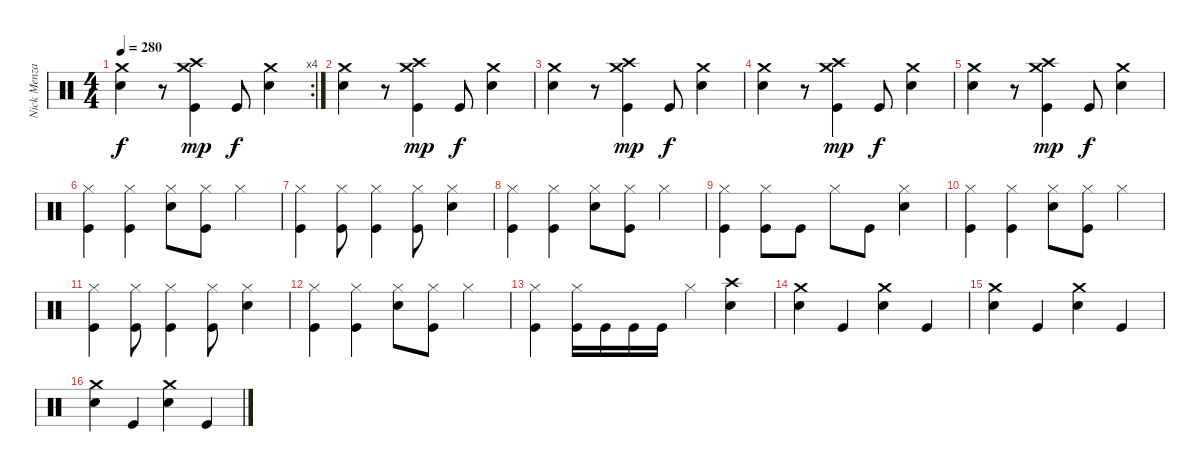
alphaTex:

\track ("Nick Menza" "Nick Menza") {instrument percussion}
\staff {score}
\articulation defaults
\rc 4
\ts (4 4)
\tempo 280
\clef neutral
\ks c
("Crash medium (hit)" "Snare (hit) 2").4{dy f} r.8 ("Crash high (hit)" "Crash medium (hit)" "Kick (hit)").4{dy mp} "Kick (hit)".8{dy f} ("Crash medium (hit)" "Snare (hit) 2").4 |
("Crash medium (hit)" "Snare (hit) 2").4 r.8 ("Crash high (hit)" "Crash medium (hit)" "Kick (hit)").4{dy mp} "Kick (hit)".8{dy f} ("Crash medium (hit)" "Snare (hit) 2").4 |
("Crash medium (hit)" "Snare (hit) 2").4 r.8 ("Crash high (hit)" "Crash medium (hit)" "Kick (hit)").4{dy mp} "Kick (hit)".8{dy f} ("Crash medium (hit)" "Snare (hit) 2").4 |
("Crash medium (hit)" "Snare (hit) 2").4 r.8 ("Crash high (hit)" "Crash medium (hit)" "Kick (hit)").4{dy mp} "Kick (hit)".8{dy f} ("Crash medium (hit)" "Snare (hit) 2").4 |
("Crash medium (hit)" "Snare (hit) 2").4 r.8 ("Crash high (hit)" "Crash medium (hit)" "Kick (hit)").4{dy mp} "Kick (hit)".8{dy f} ("Crash medium (hit)" "Snare (hit) 2").4 |
("Hi-Hat (closed)" "Kick (hit)").4 ("Hi-Hat (closed)" "Kick (hit)").4 ("Hi-Hat (closed)" "Snare (hit) 2").8 ("Hi-Hat (closed)" "Kick (hit)").8 "Hi-Hat (closed)".4 |
("Hi-Hat (closed)" "Kick (hit)").4 ("Hi-Hat (closed)" "Kick (hit)").8 ("Hi-Hat (closed)" "Kick (hit)").4 ("Hi-Hat (closed)" "Kick (hit)").8 ("Hi-Hat (closed)" "Snare (hit) 2").4 |
("Hi-Hat (closed)" "Kick (hit)").4 ("Hi-Hat (closed)" "Kick (hit)").4 ("Hi-Hat (closed)" "Snare (hit) 2").8 ("Hi-Hat (closed)" "Kick (hit)").8 "Hi-Hat (closed)".4 |
("Hi-Hat (closed)" "Kick (hit)").4 ("Hi-Hat (closed)" "Kick (hit)").8 "Kick (hit)".8 "Hi-Hat (closed)".8 "Kick (hit)".8 ("Hi-Hat (closed)" "Snare (hit) 2").4 |
("Hi-Hat (closed)" "Kick (hit)").4 ("Hi-Hat (closed)" "Kick (hit)").4 ("Hi-Hat (closed)" "Snare (hit) 2").8 ("Hi-Hat (closed)" "Kick (hit)").8 "Hi-Hat (closed)".4 |
("Hi-Hat (closed)" "Kick (hit)").4 ("Hi-Hat (closed)" "Kick (hit)").8 ("Hi-Hat (closed)" "Kick (hit)").4 ("Hi-Hat (closed)" "Kick (hit)").8 ("Hi-Hat (closed)" "Snare (hit) 2").4 |
("Hi-Hat (closed)" "Kick (hit)").4 ("Hi-Hat (closed)" "Kick (hit)").4 ("Hi-Hat (closed)" "Snare (hit) 2").8 ("Hi-Hat (closed)" "Kick (hit)").8 "Hi-Hat (closed)".4 |
("Hi-Hat (closed)" "Kick (hit)").4 ("Hi-Hat (closed)" "Kick (hit)").16 "Kick (hit)".16 "Kick (hit)".16 "Kick (hit)".16 "Hi-Hat (closed)".4 ("Crash high (hit)" "Snare (hit) 2").4 |
("Crash medium (hit)" "Snare (hit) 2").4 "Kick (hit)".4 ("Crash medium (hit)" "Snare (hit) 2").4 "Kick (hit)".4 |
("Crash medium (hit)" "Snare (hit) 2").4 "Kick (hit)".4 ("Crash medium (hit)" "Snare (hit) 2").4 "Kick (hit)".4 |
("Crash medium (hit)" "Snare (hit) 2").4 "Kick (hit)".4 ("Crash medium (hit)" "Snare (hit) 2").4 "Kick (hit)".4
